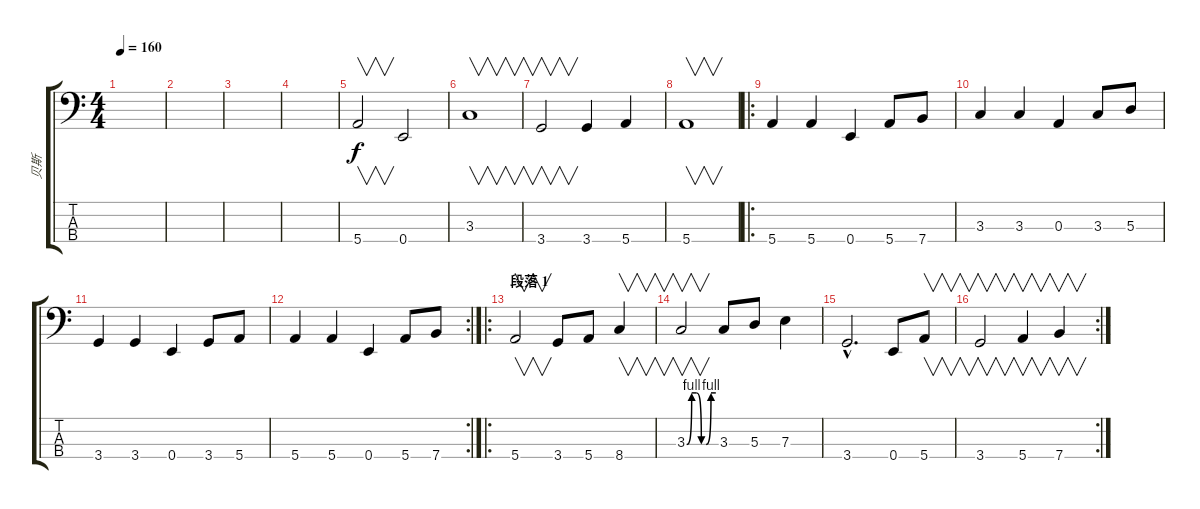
\track ("贝斯" "贝斯") {instrument electricbassfinger}
\staff {score tabs}
\tuning (G2 D2 A1 E1) {hide}
\ts (4 4)
\tempo 160
\clef f4
\ks c
|
|
|
|
5.4.2{v instrument electricbassfinger} 0.4.2 |
3.3.1{v} |
3.4.2{v} 3.4.4 5.4.4 |
5.4.1{v} |
\ro
5.4.4{instrument electricbasspick} 5.4.4 0.4.4 5.4.8 7.4.8 |
3.3.4 3.3.4 0.3.4 3.3.8 5.3.8 |
3.4.4 3.4.4 0.4.4 3.4.8 5.4.8 |
\rc 2
5.4.4 5.4.4 0.4.4 5.4.8 7.4.8 |
\ro
\section ("" "段落 1")
5.4.2{v instrument electricbasspick} 3.4.8 5.4.8 8.4.4{v} |
3.3{be (custom 0 0 10 4 20 4 30 0 40 0 50 4 60 4)}.2{v} 3.3.8 5.3.8 7.3.4 |
3.4{hac}.2{d} 0.4.8 5.4.8{v} |
\rc 2
3.4.2{v} 5.4.4{v} 7.4.4{v}
